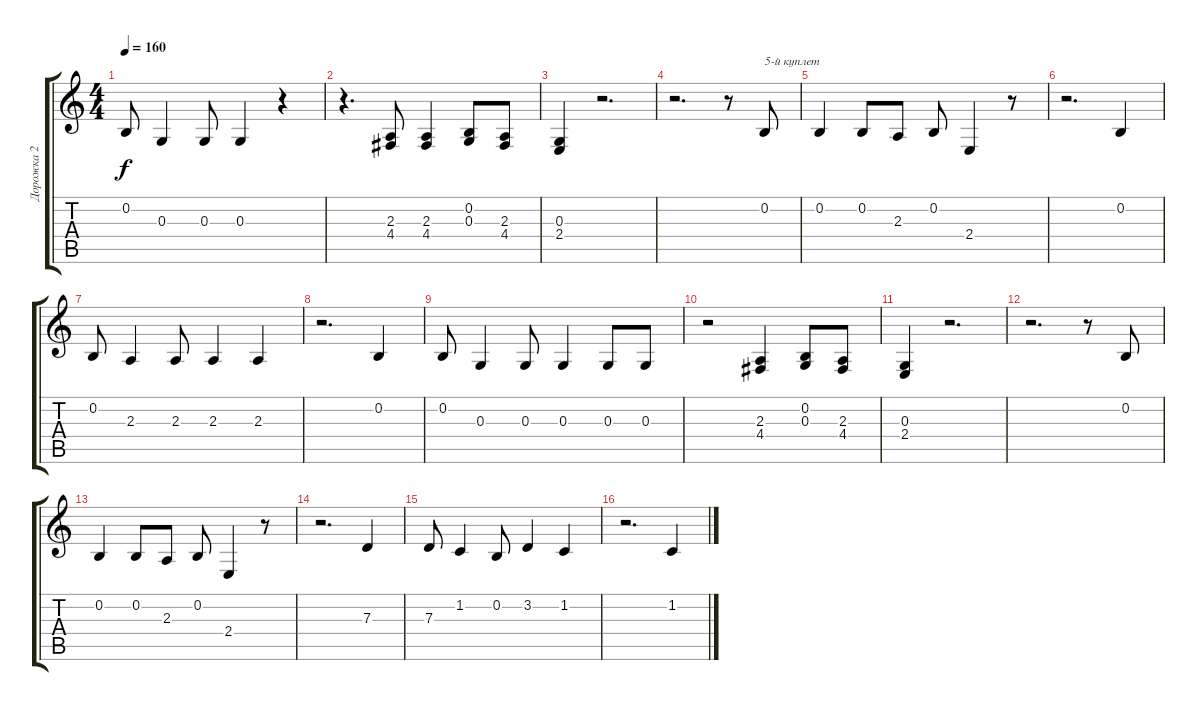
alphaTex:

\track ("Дорожка 2" "Дорожка 2") {instrument oboe}
\staff {score tabs}
\tuning (E4 B3 G3 D3 A2 E2) {hide}
\ts (4 4)
\tempo 160
\clef g2
\ks c
0.2.8{dy f} 0.3.4 0.3.8 0.3.4 r.4 |
r.4{d} (2.3 4.4).8 (2.3 4.4).4 (0.2 0.3).8 (2.3 4.4).8 |
(0.3 2.4).4 r.2{d} |
r.2{d} r.8 0.2.8{txt "5-й куплет"} |
0.2.4 0.2.8 2.3.8 0.2.8 2.4.4 r.8 |
r.2{d} 0.2.4 |
0.2.8 2.3.4 2.3.8 2.3.4 2.3.4 |
r.2{d} 0.2.4 |
0.2.8 0.3.4 0.3.8 0.3.4 0.3.8 0.3.8 |
r.2 (2.3 4.4).4 (0.2 0.3).8 (2.3 4.4).8 |
(0.3 2.4).4 r.2{d} |
r.2{d} r.8 0.2.8 |
0.2.4 0.2.8 2.3.8 0.2.8 2.4.4 r.8 |
r.2{d} 7.3.4 |
7.3.8 1.2.4 0.2.8 3.2.4 1.2.4 |
r.2{d} 1.2.4
